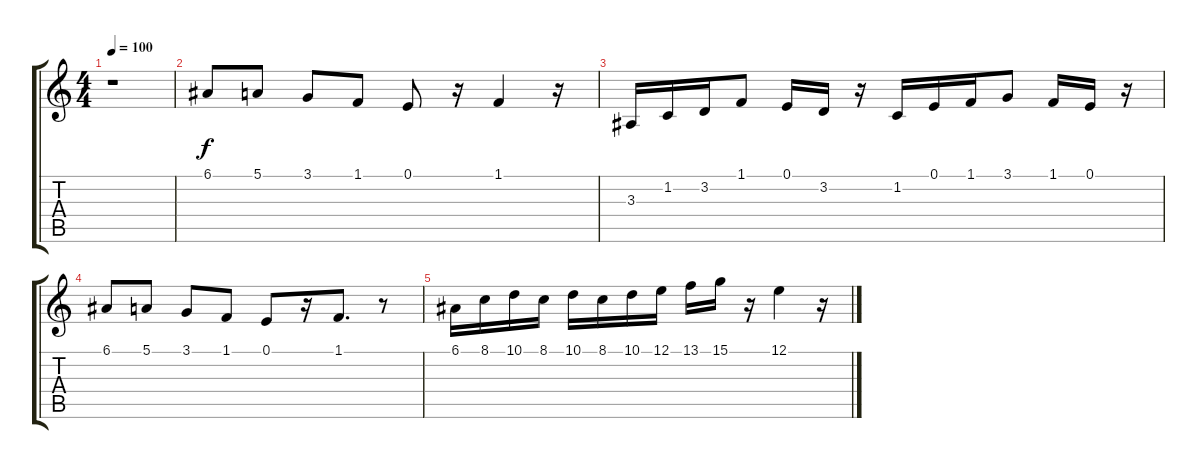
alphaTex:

\track "" {instrument electricpiano2}
\staff {score tabs}
\tuning (E4 B3 G3 D3 A2 E2) {hide}
\ts (4 4)
\tempo 100
\clef g2
\ks c
r.1{dy f instrument electricpiano2} |
6.1.8 5.1.8 3.1.8 1.1.8 0.1.8 r.16 1.1.4 r.16 |
3.3.16 1.2.16 3.2.16 1.1.8 0.1.16 3.2.16 r.16 1.2.16 0.1.16 1.1.16 3.1.8 1.1.16 0.1.16 r.16 |
6.1.8 5.1.8 3.1.8 1.1.8 0.1.8 r.16 1.1.8{d} r.8 |
6.1.16 8.1.16 10.1.16 8.1.16 10.1.16 8.1.16 10.1.16 12.1.16 13.1.16 15.1.16 r.16 12.1.4 r.16
